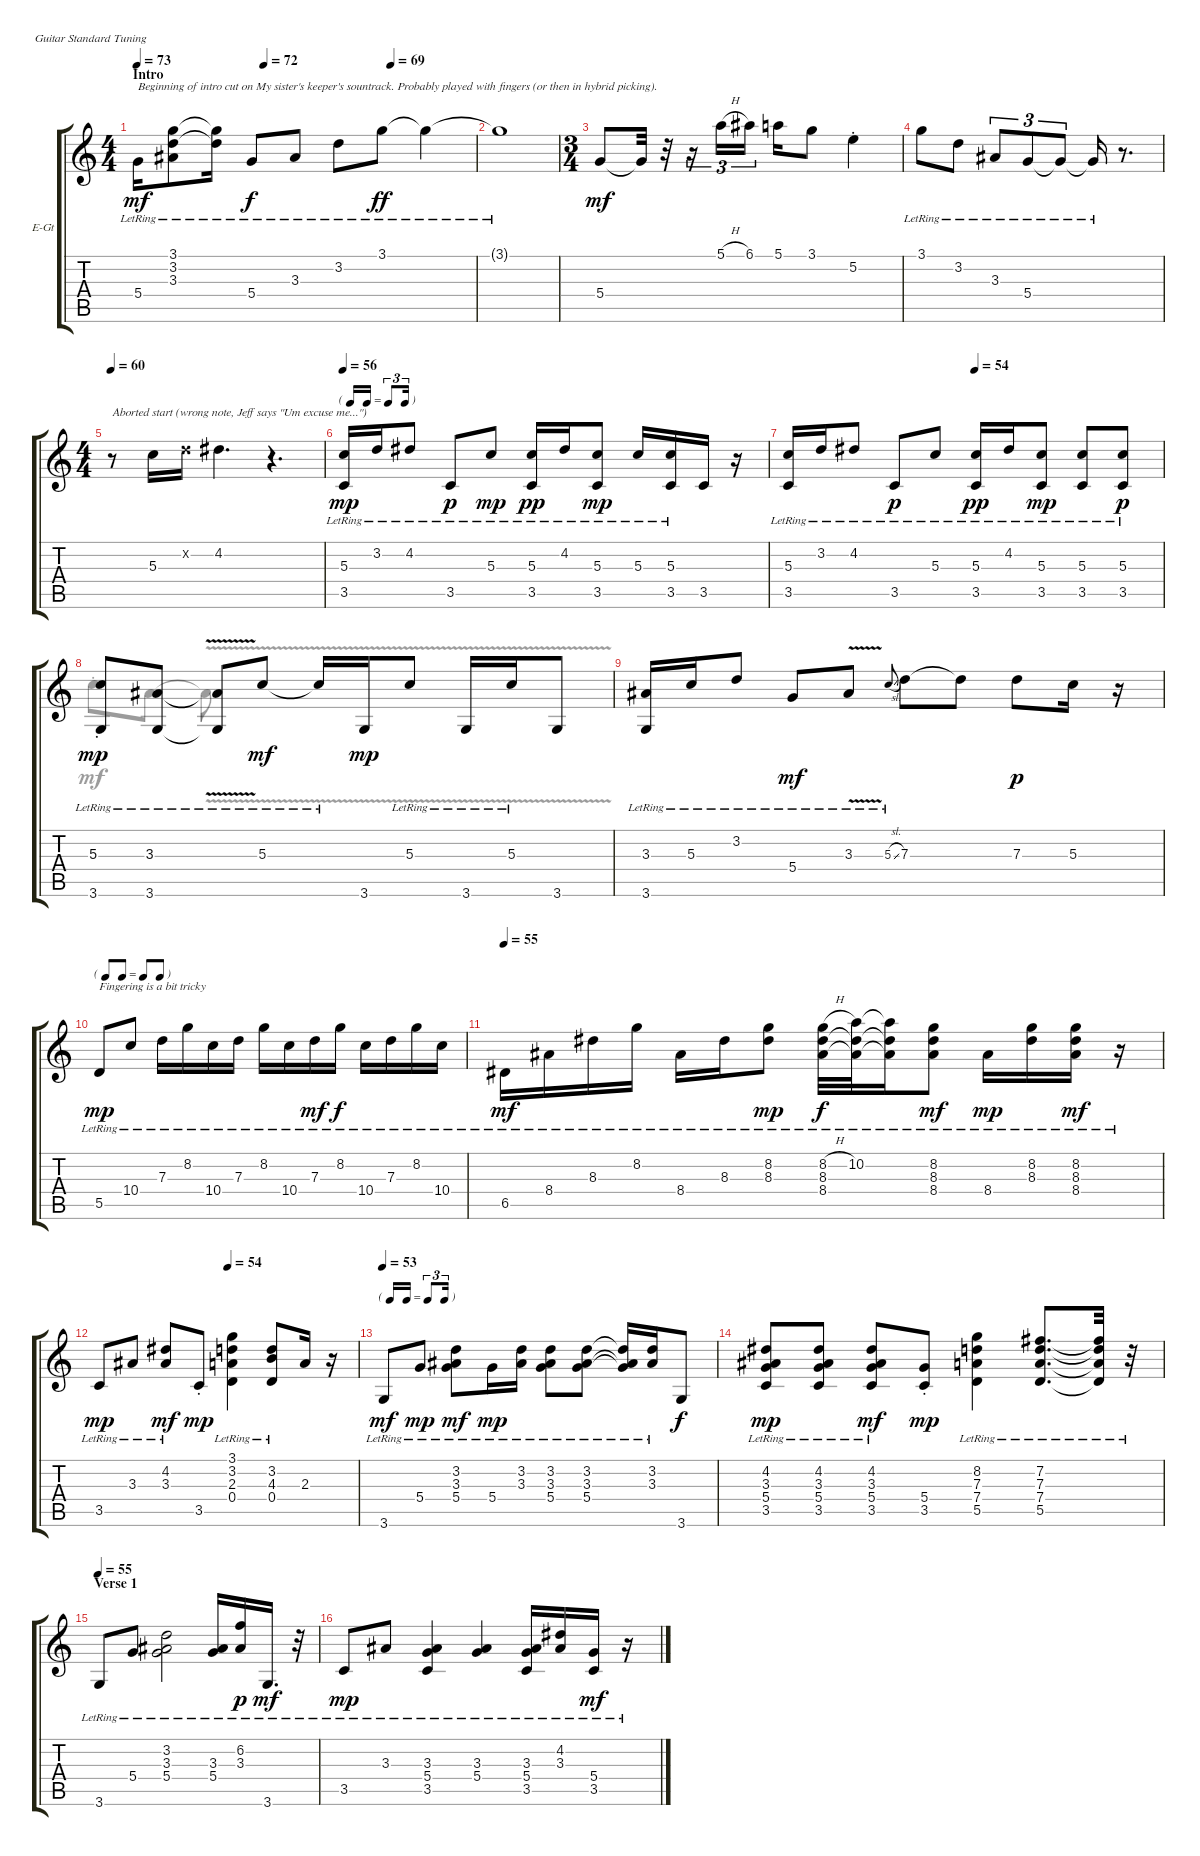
\defaultSystemsLayout 4
\bracketExtendMode groupsimilarinstruments
\firstSystemTrackNameOrientation horizontal
\otherSystemsTrackNameOrientation horizontal
\track ("Electric Guitar" "E-Gt") {instrument electricguitarclean}
\staff {score tabs}
\tuning (E4 B3 G3 D3 A2 E2)
\voice
\ts (4 4)
\section ("" "Intro")
\tempo 73
\tempo (72 0.375)
\tempo (69 0.75)
\clef g2
\ks c
5.4{lr}.16{txt "Beginning of intro cut on My sister's keeper's sountrack. Probably played with fingers (or then in hybrid picking)." dy mf instrument electricguitarclean} (3.2{lr} 3.1{lr} 3.3).8 (3.2{lr t} 3.1{lr t}).16 5.4{lr}.8{dy f} 3.3{lr}.8 3.2{lr}.8 3.1{lr}.8{dy ff} 3.1{lr t}.4 |
3.1{lr t}.1 |
\ts (3 4)
5.4.8{dy mf} 5.4{t}.32 r.32 r.16{tu (3 2)} 5.1{h}.16{tu (3 2)} 6.1.16{tu (3 2)} 5.1.16 3.1.8 5.2{st}.4 |
3.1{lr}.8 3.2{lr}.8 3.3{lr}.8{tu (3 2)} 5.4{lr}.8{tu (3 2)} 5.4{lr t}.8{tu (3 2)} 5.4{lr t}.16 r.8{d} |
\ts (4 4)
\tempo 60
r.8{txt "Aborted start (wrong note, Jeff says \"Um excuse me...\")"} 5.3.16 3.2{x}.16 4.2.4{d} r.4{d} |
\tf triplet16th
\tempo 56
(5.3{lr} 3.5{lr}).16{dy mp} 3.2{lr}.16 4.2{lr}.8 3.5{lr}.8{dy p} 5.3{lr}.8{dy mp} (5.3{lr} 3.5{lr}).16{dy pp} 4.2{lr}.16 (5.3{lr} 3.5{lr}).8{dy mp} 5.3{lr}.16 (5.3{lr} 3.5{lr}).16 3.5.16 r.16 |
\tempo (54 0.5)
(5.3{lr} 3.5{lr}).16 3.2{lr}.16 4.2{lr}.8 3.5{lr}.8{dy p} 5.3{lr}.8 (5.3{lr} 3.5{lr}).16{dy pp} 4.2{lr}.16 (5.3{lr} 3.5{lr}).8{dy mp} (5.3{lr} 3.5{lr}).8 (5.3{lr} 3.5{lr}).8{dy p} |
(3.6{lr} 5.3{st}).8{dy mp} (3.6{lr} 3.3{lr}).8 (3.6{lr t} 3.3{v lr t}).8 5.3{lr}.8{dy mf} 5.3{lr t}.16 3.6.16{dy mp} 5.3{lr}.8 3.6{lr}.16 5.3{lr}.16 3.6.8 |
(3.6{lr} 3.3{lr}).16 5.3{lr}.16 3.2{lr}.8 5.4{lr}.8{dy mf} 3.3{v lr}.8 5.3{sl lr}.8{gr onbeat} 7.3.8 7.3{t}.8 7.3.8{dy p} 5.3.16 r.16 |
\tf none
5.5{lr}.8{txt "Fingering is a bit tricky" dy mp} 10.4{lr}.8 7.3{lr}.16 8.2{lr}.16 10.4{lr}.16 7.3{lr}.16 8.2{lr}.16 10.4{lr}.16 7.3{lr}.16{dy mf} 8.2{lr}.16{dy f} 10.4{lr}.16 7.3{lr}.16 8.2{lr}.16 10.4{lr}.16 |
\tempo 55
6.5{lr}.16{dy mf} 8.4{lr}.16 8.3{lr}.16 8.2{lr}.16 8.4{lr}.16 8.3{lr}.16 (8.2{lr} 8.3{lr}).8{dy mp} (8.2{h lr} 8.3{lr} 8.4{lr}).32{dy f} (10.2{lr} 8.3{lr t} 8.4{lr t}).32 (10.2{lr t} 8.3{lr t} 8.4{lr t}).16 (8.2{lr} 8.3{lr} 8.4{lr}).8{dy mf} 8.4{lr}.16{dy mp} (8.3{lr} 8.2{lr}).16 (8.2{lr} 8.3{lr} 8.4).16{dy mf} r.16 |
\tempo (54 0.5)
3.5{lr}.8{dy mp} 3.3{lr}.8 (4.2{lr} 3.3).8{dy mf} 3.5{st}.8{dy mp} (2.3{lr} 3.2{lr} 3.1 0.4).4 (4.3{lr} 0.4{lr} 3.2{lr}).8 2.3.16 r.16 |
\tf triplet16th
\tempo 53
3.6{lr}.8{dy mf} 5.4{lr}.8{dy mp} (3.2{lr} 3.3{lr} 5.4{lr}).8{dy mf} 5.4{lr}.16{dy mp} (3.3{lr} 3.2{lr}).16 (3.2{lr} 3.3{lr} 5.4{lr}).8 (3.2{lr} 3.3{lr} 5.4{lr}).8 (3.2{lr t} 3.3{lr t} 5.4{lr t}).16 (3.3{lr} 3.2{lr}).16 3.6.8{dy f} |
(4.2{lr} 3.3{lr} 5.4{lr} 3.5).8{dy mp} (4.2{lr} 3.3{lr} 5.4{lr} 3.5).8 (4.2{lr} 3.3{lr} 5.4{lr} 3.5).8{dy mf} (3.5{st} 5.4).8{dy mp} (5.5{lr} 7.4{lr} 7.3{lr} 8.2{lr}).4 (5.5{lr} 7.4{lr} 7.3{lr} 7.2{lr}).8{d} (5.5{lr t} 7.4{lr t} 7.3{lr t} 7.2{lr t}).32 r.32 |
\section ("" "Verse 1")
\tempo 55
3.6{lr}.8 5.4{lr}.8 (5.4{lr} 3.3{lr} 3.2{lr}).2 (5.4{lr} 3.3{lr}).16 (6.2{lr} 3.3{lr}).16{dy p} 3.6{lr}.16{d dy mf} r.32 |
3.5{lr}.8{dy mp} 3.3{lr}.8 (3.3{lr} 5.4{lr} 3.5{lr}).4 (3.3{lr} 5.4{lr}).4 (3.5{lr} 5.4{lr} 3.3{lr}).16 (4.2{lr} 3.3{lr}).16 (3.5{lr} 5.4{lr}).16{dy mf} r.16
\voice
\clef g2
\ottava regular
\simile none
\ks c
|
|
|
|
|
|
|
5.3{st}.8 3.3.8 3.3{v t}.8 |
|
|
|
|
|
|
|
